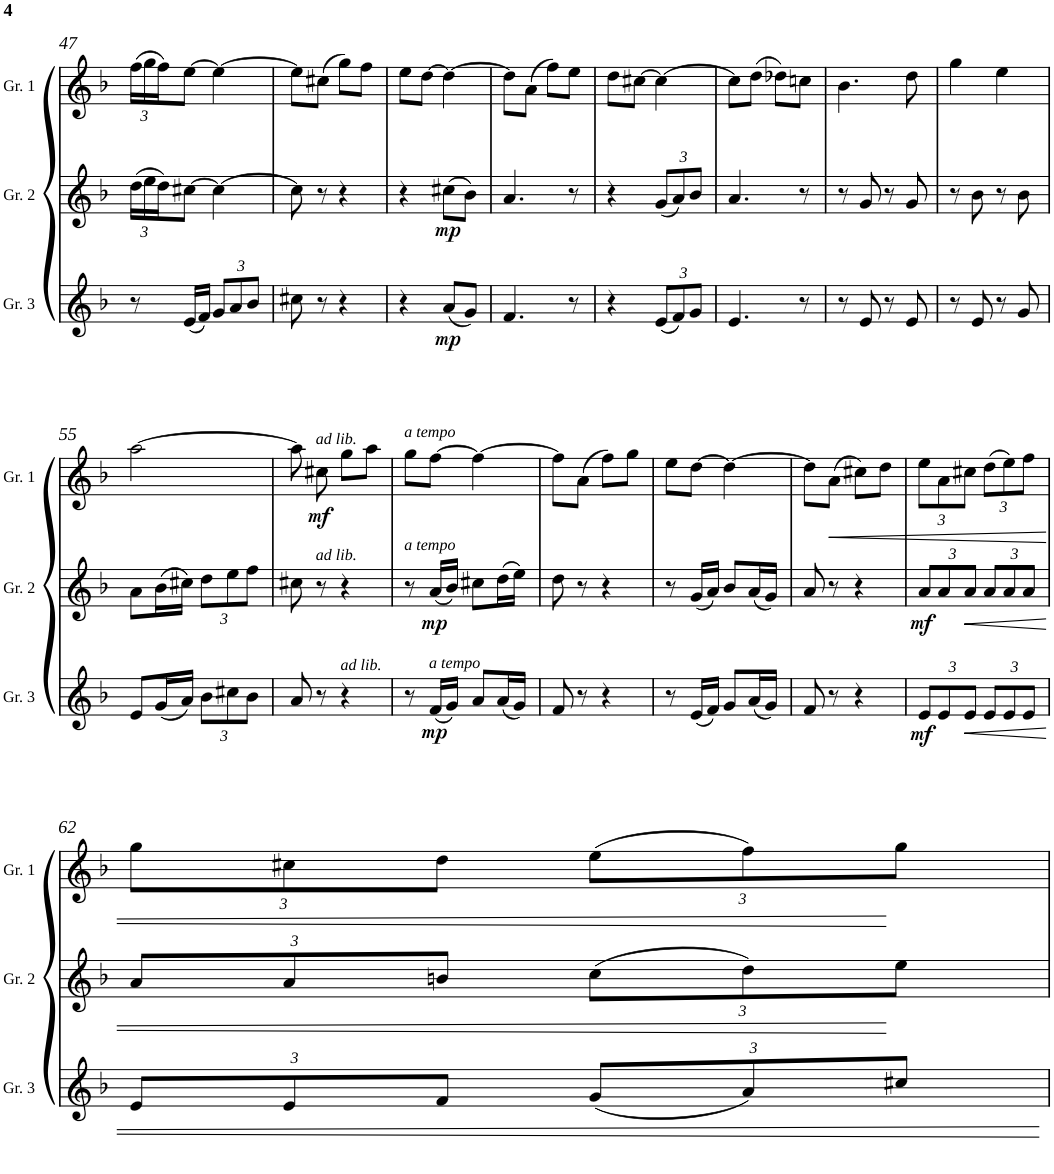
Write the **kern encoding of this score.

**kern	**dynam	**kern	**dynam	**kern	**dynam
*part3	*part3	*part2	*part2	*part1	*part1
*staff3	*staff3	*staff2	*staff2	*staff1	*staff1
*I"Gralla 3	*	*I"Gralla 2	*	*I"Gralla 1	*
*I'Gr. 3	*	*I'Gr. 2	*	*I'Gr. 1	*
!!LO:PB:g=z
*clefG2	*	*clefG2	*	*clefG2	*
*k[b-]	*	*k[b-]	*	*k[b-]	*
*d:	*	*d:	*	*d:	*
*M2/4	*	*M2/4	*	*M2/4	*
*	*	*Xbrackettup	*	*Xbrackettup	*
=47	=47	=47	=47	=47	=47
8r	.	(>24dd\LL	.	(>24ff\LL	.
.	.	24ee\	.	24gg\	.
.	.	24dd\J)	.	24ff\J)	.
(<16e/LL	.	[8cc#X\J	.	[8ee\J	.
16f/JJ)	.	.	.	.	.
*Xbrackettup	*	*	*	*	*
12g/L	.	4cc#\_	.	4ee\_	.
12a/	.	.	.	.	.
12b-/J	.	.	.	.	.
=48	=48	=48	=48	=48	=48
8cc#X\	.	8cc#\]	.	8ee\L]	.
8r	.	8r	.	(>8cc#X\J	.
4r	.	4r	.	8gg\L)	.
.	.	.	.	8ff\J	.
=49	=49	=49	=49	=49	=49
4r	.	4r	.	8ee\L	.
.	.	.	.	[8dd\J	.
!	!LO:DY:b	!	!LO:DY:b	!	!
(<8a/L	mp	(>8cc#X\L	mp	4dd\_	.
8g/J)	.	8b-\J)	.	.	.
=50	=50	=50	=50	=50	=50
4.f/	.	4.a/	.	8dd\L]	.
.	.	.	.	(>8a\J	.
.	.	.	.	8ff\L)	.
8r	.	8r	.	8ee\J	.
=51	=51	=51	=51	=51	=51
4r	.	4r	.	8dd\L	.
.	.	.	.	[8cc#X\J	.
(<12e/L	.	(<12g/L	.	4cc#\_	.
12f/)	.	12a/)	.	.	.
12g/J	.	12b-/J	.	.	.
=52	=52	=52	=52	=52	=52
4.e/	.	4.a/	.	8cc#\L]	.
.	.	.	.	(>8dd\J	.
.	.	.	.	8dd-X\L)	.
8r	.	8r	.	8ccn\J	.
=53	=53	=53	=53	=53	=53
8r	.	8r	.	4.b-\	.
8e/	.	8g/	.	.	.
8r	.	8r	.	.	.
8e/	.	8g/	.	8dd\	.
=54	=54	=54	=54	=54	=54
8r	.	8r	.	4gg\	.
8e/	.	8b-\	.	.	.
8r	.	8r	.	4ee\	.
8g/	.	8b-\	.	.	.
!!LO:LB:g=z
=55	=55	=55	=55	=55	=55
8e/L	.	8a\L	.	[2aa\	.
(<16g/L	.	(>16b-\L	.	.	.
16a/JJ)	.	16cc#X\JJ)	.	.	.
12b-\L	.	12dd\L	.	.	.
12cc#X\	.	12ee\	.	.	.
12b-\J	.	12ff\J	.	.	.
=56	=56	=56	=56	=56	=56
8a/	.	8cc#X\	.	8aa\]	.
!	!	!	!	!LO:TX:a:i:t=ad lib.	!
!	!	!LO:TX:a:i:t=ad lib.	!	!	!
!	!	!	!	!	!LO:DY:b
8r	.	8r	.	8cc#X\	mf
!LO:TX:a:i:t=ad lib.	!	!	!	!	!
4r	.	4r	.	8gg\L	.
.	.	.	.	8aa\J	.
=57	=57	=57	=57	=57	=57
!	!	!	!	!LO:TX:a:i:t=a tempo	!
!	!	!LO:TX:a:i:t=a tempo	!	!	!
8r	.	8r	.	8gg\L	.
!LO:TX:a:i:t=a tempo	!	!	!	!	!
!	!LO:DY:b	!	!LO:DY:b	!	!
(<16f/LL	mp	(<16a/LL	mp	[8ff\J	.
16g/JJ)	.	16b-/JJ)	.	.	.
8a/L	.	8cc#X\L	.	4ff\_	.
(<16a/L	.	(>16dd\L	.	.	.
16g/JJ)	.	16ee\JJ)	.	.	.
=58	=58	=58	=58	=58	=58
8f/	.	8dd\	.	8ff\L]	.
8r	.	8r	.	(>8a\J	.
4r	.	4r	.	8ff\L)	.
.	.	.	.	8gg\J	.
=59	=59	=59	=59	=59	=59
8r	.	8r	.	8ee\L	.
(<16e/LL	.	(<16g/LL	.	[8dd\J	.
16f/JJ)	.	16a/JJ)	.	.	.
8g/L	.	8b-/L	.	4dd\_	.
(<16a/L	.	(<16a/L	.	.	.
16g/JJ)	.	16g/JJ)	.	.	.
=60	=60	=60	=60	=60	=60
8f/	.	8a/	.	8dd\L]	.
!	!	!	!	!	!LO:HP:b
8r	.	8r	.	(>8a\J	<
4r	.	4r	.	8cc#X\L)	.
.	.	.	.	8dd\J	.
=61	=61	=61	=61	=61	=61
!	!LO:DY:b	!	!LO:DY:b	!	!
12e/L	mf	12a/L	mf	12ee\L	.
12e/	.	12a/	.	12a\	.
!	!LO:HP:b	!	!LO:HP:b	!	!
12e/J	<	12a/J	<	12cc#X\J	.
12e/L	.	12a/L	.	(>12dd\L	.
12e/	.	12a/	.	12ee\)	.
12e/J	.	12a/J	.	12ff\J	.
!!LO:LB:g=z
=62	=62	=62	=62	=62	=62
12e/L	.	12a/L	.	12gg\L	.
12e/	.	12a/	.	12cc#X\	.
12f/J	.	12bn/J	.	12dd\J	.
(<12g/L	.	(>12cc\L	.	(>12ee\L	.
12a/)	.	12dd\)	.	12ff\)	.
12cc#X/J	.	12ee\J	[	12gg\J	[
.	[	.	.	.	.
=	=	=	=	=	=
*-	*-	*-	*-	*-	*-
